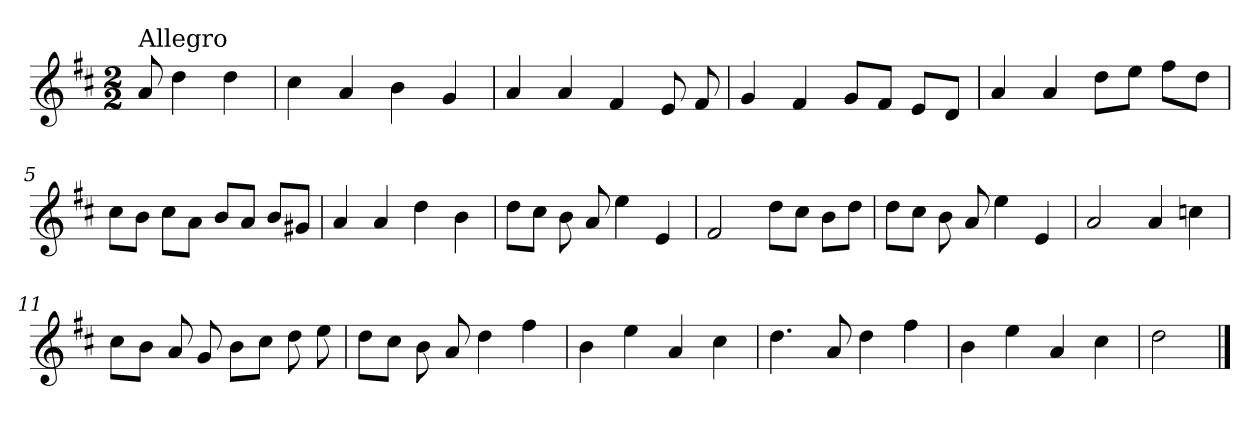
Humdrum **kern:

**kern
*part1
*staff1
*clefG2
*k[f#c#]
*b:
*M2/2
=
!LO:TX:a:t=Allegro
8a/
4dd\
4dd\
=1
4cc#\
4a/
4b\
4g/
=2
4a/
4a/
4f#/
8e/
8f#/
=3
4g/
4f#/
8g/L
8f#/J
8e/L
8d/J
=4
4a/
4a/
8dd\L
8ee\J
8ff#\L
8dd\J
!!LO:LB:g=z
=5
8cc#\L
8b\J
8cc#\L
8a\J
8b/L
8a/J
8b/L
8g#X/J
=6
4a/
4a/
4dd\
4b\
=7
8dd\L
8cc#\J
8b\
8a/
4ee\
4e/
=8
2f#/
8dd\L
8cc#\J
8b\L
8dd\J
=9
8dd\L
8cc#\J
8b\
8a/
4ee\
4e/
!!LO:LB:g=z
=10
2a/
4a/
4ccn\
=11
8cc#\L
8b\J
8a/
8g/
8b\L
8cc#\J
8dd\
8ee\
=12
8dd\L
8cc#\J
8b\
8a/
4dd\
4ff#\
=13
4b\
4ee\
4a/
4cc#\
=14
4.dd\
8a/
4dd\
4ff#\
!!LO:LB:g=z
=15
4b\
4ee\
4a/
4cc#\
=16
2dd\
==
*-
